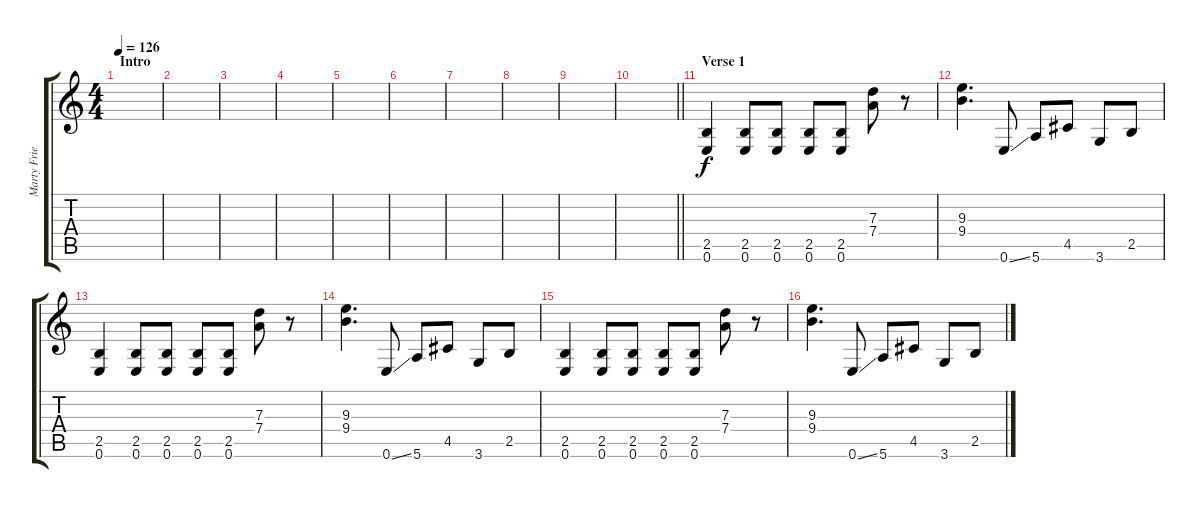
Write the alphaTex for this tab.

\track ("Marty Friedman" "Marty Frie") {instrument overdrivenguitar}
\staff {score tabs}
\tuning (E4 B3 G3 D3 A2 E2) {hide}
\ts (4 4)
\section ("" "Intro")
\tempo 126
\clef g2
\ks c
|
|
|
|
|
|
|
|
|
\barLineRight lightlight
|
\section ("" "Verse 1")
(2.5 0.6).4 (2.5 0.6).8 (2.5 0.6).8 (2.5 0.6).8 (2.5 0.6).8 (7.3 7.4).8 r.8 |
(9.3 9.4).4{d} 0.6{ss}.8 5.6.8 4.5.8 3.6.8 2.5.8 |
(2.5 0.6).4 (2.5 0.6).8 (2.5 0.6).8 (2.5 0.6).8 (2.5 0.6).8 (7.3 7.4).8 r.8 |
(9.3 9.4).4{d} 0.6{ss}.8 5.6.8 4.5.8 3.6.8 2.5.8 |
(2.5 0.6).4 (2.5 0.6).8 (2.5 0.6).8 (2.5 0.6).8 (2.5 0.6).8 (7.3 7.4).8 r.8 |
(9.3 9.4).4{d} 0.6{ss}.8 5.6.8 4.5.8 3.6.8 2.5.8
